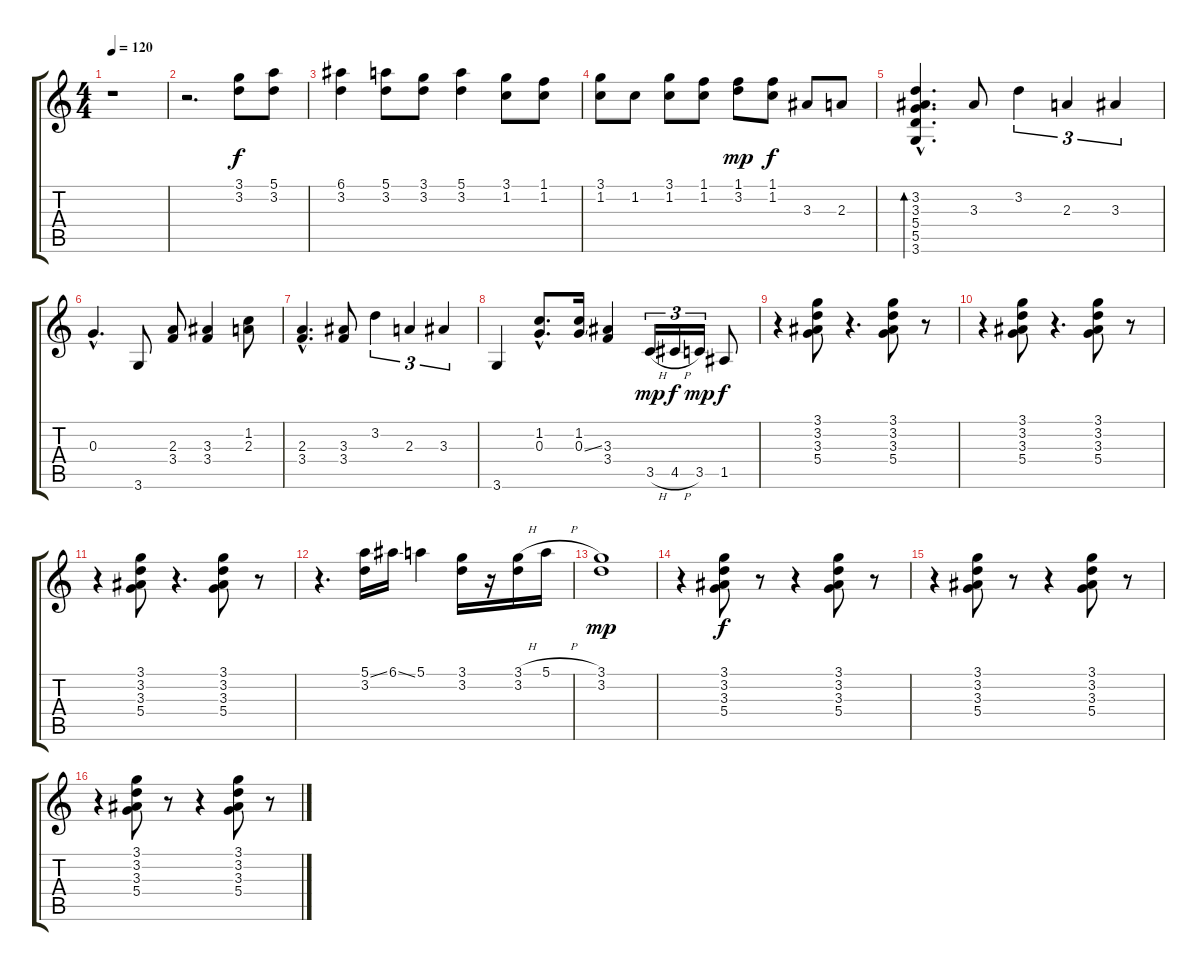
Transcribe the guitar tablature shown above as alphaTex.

\track "" {instrument acousticguitarsteel}
\staff {score tabs}
\tuning (E4 B3 G3 D3 A2 E2) {hide}
\ts (4 4)
\tempo 120
\clef g2
\ks c
r.1{dy f instrument acousticguitarsteel} |
r.2{d} (3.1 3.2).8 (5.1 3.2).8 |
(6.1 3.2).4 (5.1 3.2).8 (3.1 3.2).8 (5.1 3.2).4 (3.1 1.2).8 (1.1 1.2).8 |
(3.1 1.2).8 1.2.8 (3.1 1.2).8 (1.1 1.2).8 (1.1 3.2).8{dy mp} (1.1 1.2).8{dy f} 3.3.8 2.3.8 |
(3.2{hac} 3.3{hac} 5.4{hac} 5.5{hac} 3.6{hac}).4{d bd 480} 3.3.8 3.2.4{tu (3 2)} 2.3.4{tu (3 2)} 3.3.4{tu (3 2)} |
0.3{hac}.4{d} 3.6.8 (2.3 3.4).8 (3.3 3.4).4 (1.2 2.3).8 |
(2.3{hac} 3.4{hac}).4{d} (3.3 3.4).8 3.2.4{tu (3 2)} 2.3.4{tu (3 2)} 3.3.4{tu (3 2)} |
3.6.4 (1.2{hac} 0.3{hac}).8{d} (1.2 0.3{ss}).16 (3.3 3.4).4 3.5{h}.16{tu (3 2) dy mp} 4.5{h}.16{tu (3 2) dy f} 3.5.16{tu (3 2) dy mp} 1.5.8{dy f} |
r.4 (3.1 3.2 3.3 5.4).8 r.4{d} (3.1 3.2 3.3 5.4).8 r.8 |
r.4 (3.1 3.2 3.3 5.4).8 r.4{d} (3.1 3.2 3.3 5.4).8 r.8 |
r.4 (3.1 3.2 3.3 5.4).8 r.4{d} (3.1 3.2 3.3 5.4).8 r.8 |
r.4{d} (5.1{ss} 3.2).16 6.1{ss}.16 5.1.4 (3.1 3.2).16 r.16 (3.1{h} 3.2).16 5.1{h}.16 |
(3.1 3.2).1{dy mp} |
r.4 (3.1 3.2 3.3 5.4).8{dy f} r.8 r.4 (3.1 3.2 3.3 5.4).8 r.8 |
r.4 (3.1 3.2 3.3 5.4).8 r.8 r.4 (3.1 3.2 3.3 5.4).8 r.8 |
r.4 (3.1 3.2 3.3 5.4).8 r.8 r.4 (3.1 3.2 3.3 5.4).8 r.8
